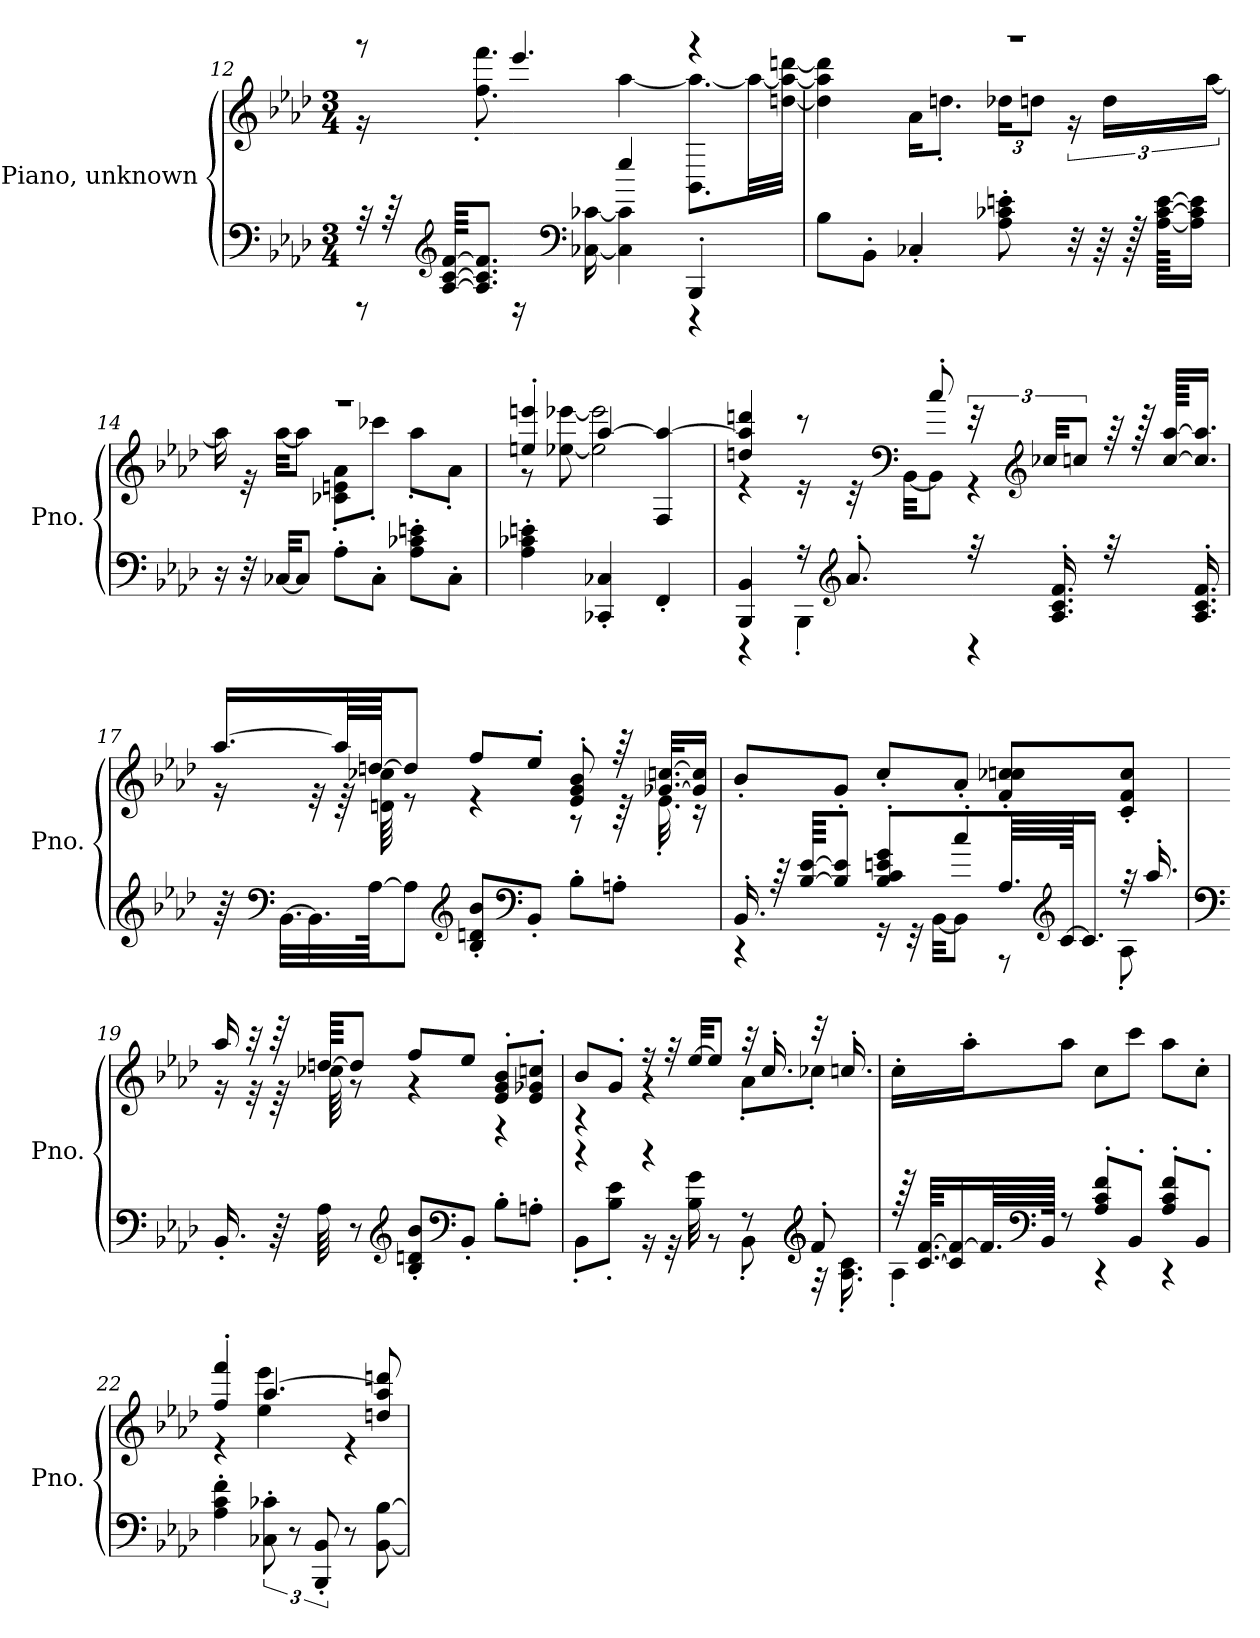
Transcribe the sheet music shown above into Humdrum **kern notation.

**kern	**kern
*part1	*part1
*staff2	*staff1
*I"Piano, unknown	*
*I'Pno.	*
*clefF4	*clefG2
*k[b-e-a-d-]	*k[b-e-a-d-]
*M3/4	*M3/4
=12	=12
*^	*^
32r	8r	8r	16r
64r	.	.	.
*clefG2	*	*	*
[64A-/ [64c/ [64f/KKKL	.	.	.
8.A-/] 8.c/] 8.f/]J	.	.	8.ff\' 8.fff\'
.	16r	4.eee-/	.
*clefF4	*	*	*
.	[16C-X\ [16c-X\	.	.
4ee-/	4C-\] 4c-\]	.	[4aa-\
4BBB-'/	4r	4r	8.BB-\ 8.aa-\_L
.	.	.	32aa-\LL_
.	.	.	[32ddn\ 32aa-\_ [32dddn\JJJ
*v	*v	*	*
!!LO:PB:g=z	!!
=13	=13	=13
8B-\L	2.r	4dd\] 4aa-\] 4ddd\]
8BB-'\J	.	.
4C-X'/	.	16a-\KL
.	.	8.ddn'\J
*	*	*Xbrackettup
8A-\' 8c-X\' 8en\'	.	24dd-X\KL
.	.	12ddn\J
*	*	*brackettup
32r	.	24r
64r	.	.
.	.	24dd\LL
128r	.	.
[128A-\ [128c-\ [128e\KKKLL	.	.
16A-\] 16c-\] 16e\]JJ	.	.
.	.	[24aa-\JJ
=14	=14	=14
16r	2.r	16aa-\]
32r	.	32r
[32C-X/KKL	.	[32aa-\KKL
8C-/J]	.	8aa-\J]
8A-'\L	.	8c-X\' 8en\' 8a-\'L
8C-'\J	.	8ccc-X'\J
8A-\' 8c-X\' 8en\'L	.	8aa-'\L
8C-'\J	.	8a-'\J
=15	=15	=15
4A-\' 4c-X\' 4en\'	4een/' 4eeen/'	8r
.	.	[8ee-X\ [8eee-X\
4CC-X/' 4C-X/'	[4aa-/	2ee-\] 2eee-\]
4FF'/	4F/ 4aa-/_	.
!!LO:LB:g=z	!!
=16	=16	=16
*^	*	*
4BBB-/ 4BB-/	4r	4ddn/ 4aa-/] 4dddn/	4r
16r	4BBB-'\	8r	16r
*clefG2	*	*	*
8.a-'/	.	.	32r
*	*	*clefF4	*
.	.	.	[32BB-\KKL
.	.	8cc'/	8BB-\J]
32r	4r	48r	4r
*	*	*clefG2	*
.	.	48cc-X/KKL	.
16.A-/' 16.c/' 16.f/'	.	.	.
.	.	12ccn/J	.
32r	.	64r	.
.	.	128r	.
.	.	[128cc/ [128aa-/KKKLL	.
16.A-/' 16.c/' 16.f/'	.	16.cc/] 16.aa-/]JJ	.
*v	*v	*	*
!!LO:LB:g=z	!!
=17	=17	=17
64r	[16.aa-/LL	16r
*clefF4	*	*
[32.BB-\LLL	.	.
32.BB-\]	.	32r
.	64aa-/LL]	64r
[64A-\JJK	[64ddn/JJJ	64dn\ 64cc-X\
8A-\J]	8dd/J]	8r
*clefG2	*	*
8B-/' 8dn/' 8b-/'L	8ff/L	4r
*clefF4	*	*
8BB-'/J	8ee-'/J	.
8B-'\L	8e-/' 8g/' 8b-/'	8r
8An'\J	64r	64r
.	[32.g-X/ [32.ccn/KLL	32.e-'\
.	16g-/] 16cc/]JJ	16r
*	*v	*v
!!LO:LB:g=z
=18	=18
*^	*
16.BB-'/	4r	8b-'/L
64r	.	.
[64B-/ [64e-/KKKL	.	.
8B-/] 8e-/]J	.	8g'/J
8B-/' 8c/' 8en/' 8g/'L	16r	8cc'/L
.	32r	.
.	[32BB-\KKL	.
8cc'/	8BB-\J]	8a-'/J
64.A-/LLL	8r	8f/' 8cc-X/' 8ccn/'L
*clefG2	*	*
[128c/JJK	.	.
16.c/JJ]	.	.
32r	8A-'\	8c/' 8f/' 8cc/'J
16.aa-'/	.	.
*v	*v	*
=19	=19
*clefF4	*
*	*^
16.BB-'/	16aa-/	16r
.	32r	32r
64r	64r	64r
64A-\	[64ddn/KKKL	64cc-X\
8r	8dd/J]	8r
*clefG2	*	*
8B-/' 8dn/' 8b-/'L	8ff/L	4r
*clefF4	*	*
8BB-'/J	8ee-/J	.
8B-'\L	8e-/' 8g/' 8b-/'L	4r
8An'\J	8e-/' 8g-X/' 8ccn/'J	.
!!LO:LB:g=z	!!
=20	=20	=20
*^	*	*
4r	8BB-'\L	8b-/L	4r
.	8B-\' 8e-\'J	8g'/J	.
4r	16r	16r	4r
.	32r	32r	.
.	32B-\ 32g\	[32ee-/KKL	.
.	8r	8ee-/J]	.
8r	8BB-'\	32r	8a-'\L
.	.	16.cc'/	.
*clefG2	*	*	*
8f'/	32r	32r	8cc-X'\J
.	16.A-\' 16.c\'	16.ccn'/	.
*	*	*v	*v
=21	=21	=21
128r	4A-'\	16cc'\LL
[64.c/ [64.f/KKLL	.	.
16c/] 16f/_	.	.
.	.	16aa-'\J
64.f/LL]	.	.
*clefF4	*	*
128BB-/JJJJk	.	.
8r	.	8aa-\J
8A-/' 8c/' 8f/'L	4r	8cc\L
8BB-'/J	.	8ccc\J
8A-/' 8c/' 8f/'L	4r	8aa-\L
8BB-'/J	.	8cc'\J
*v	*v	*
=22	=22
*	*^
4A-\' 4c\' 4f\'	4ff/' 4fff/'	4r
12C-X\' 12c-X\'	[4.aa-/	4ee-\ 4eee-\
12r	.	.
12BBB-/' 12BB-/'	.	.
8r	.	4r
[8BB-\ [8B-\	8ddn/ 8aa-/] 8dddn/	.
*	*v	*v
=	=
*-	*-
